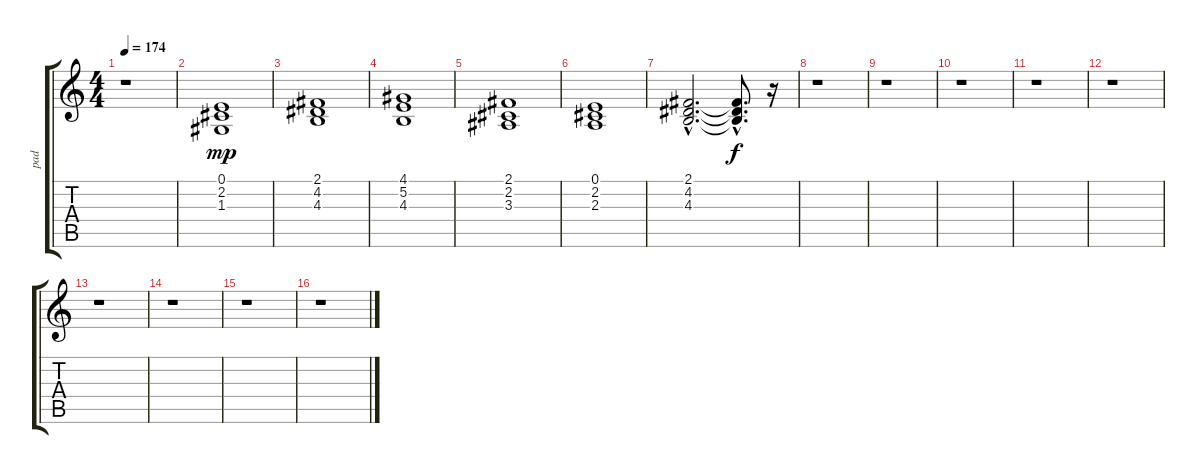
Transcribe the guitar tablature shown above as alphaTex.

\track ("pad" "pad") {instrument pad4choir}
\staff {score tabs}
\tuning (E4 B3 G3 D3 A2 E2) {hide}
\ts (4 4)
\tempo 174
\clef g2
\ks c
r.1{dy f} |
(0.1 2.2 1.3).1{dy mp} |
(2.1 4.2 4.3).1 |
(4.1 5.2 4.3).1 |
(2.1 2.2 3.3).1 |
(0.1 2.2 2.3).1 |
(2.1{hac} 4.2{hac} 4.3{hac}).2{d} (2.1{hac t} 4.2{hac t} 4.3{hac t}).8{d dy f} r.16 |
r.1 |
r.1 |
r.1 |
r.1 |
r.1 |
r.1 |
r.1 |
r.1 |
r.1
